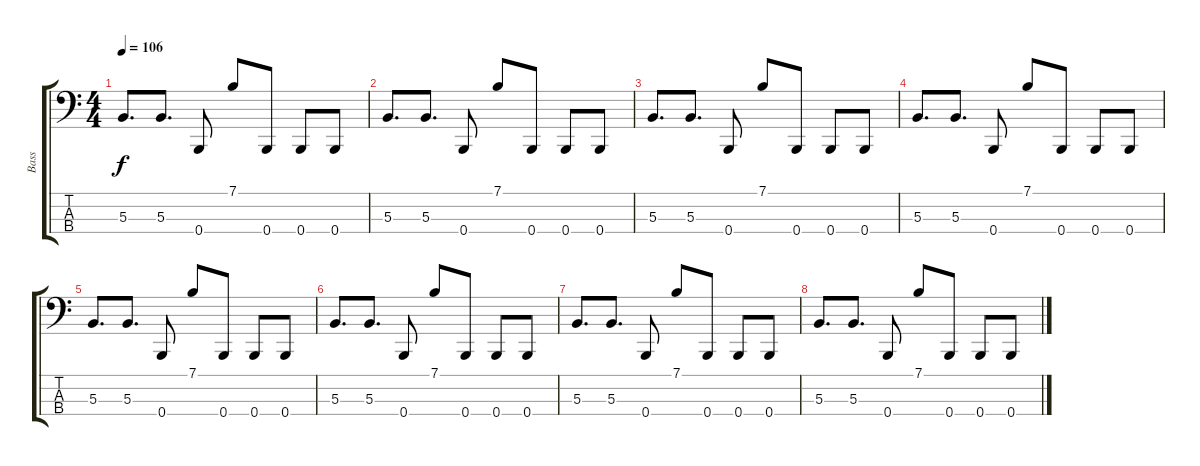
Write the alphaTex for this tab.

\track ("Bass" "Bass") {instrument electricbasspick}
\staff {score tabs}
\tuning (E2 B1 Gb1 B0) {hide}
\ts (4 4)
\tempo 106
\clef f4
\ks c
5.3.8{d dy f} 5.3.8{d} 0.4.8 7.1.8 0.4.8 0.4.8 0.4.8 |
5.3.8{d} 5.3.8{d} 0.4.8 7.1.8 0.4.8 0.4.8 0.4.8 |
5.3.8{d} 5.3.8{d} 0.4.8 7.1.8 0.4.8 0.4.8 0.4.8 |
5.3.8{d} 5.3.8{d} 0.4.8 7.1.8 0.4.8 0.4.8 0.4.8 |
5.3.8{d} 5.3.8{d} 0.4.8 7.1.8 0.4.8 0.4.8 0.4.8 |
5.3.8{d} 5.3.8{d} 0.4.8 7.1.8 0.4.8 0.4.8 0.4.8 |
5.3.8{d} 5.3.8{d} 0.4.8 7.1.8 0.4.8 0.4.8 0.4.8 |
5.3.8{d} 5.3.8{d} 0.4.8 7.1.8 0.4.8 0.4.8 0.4.8
